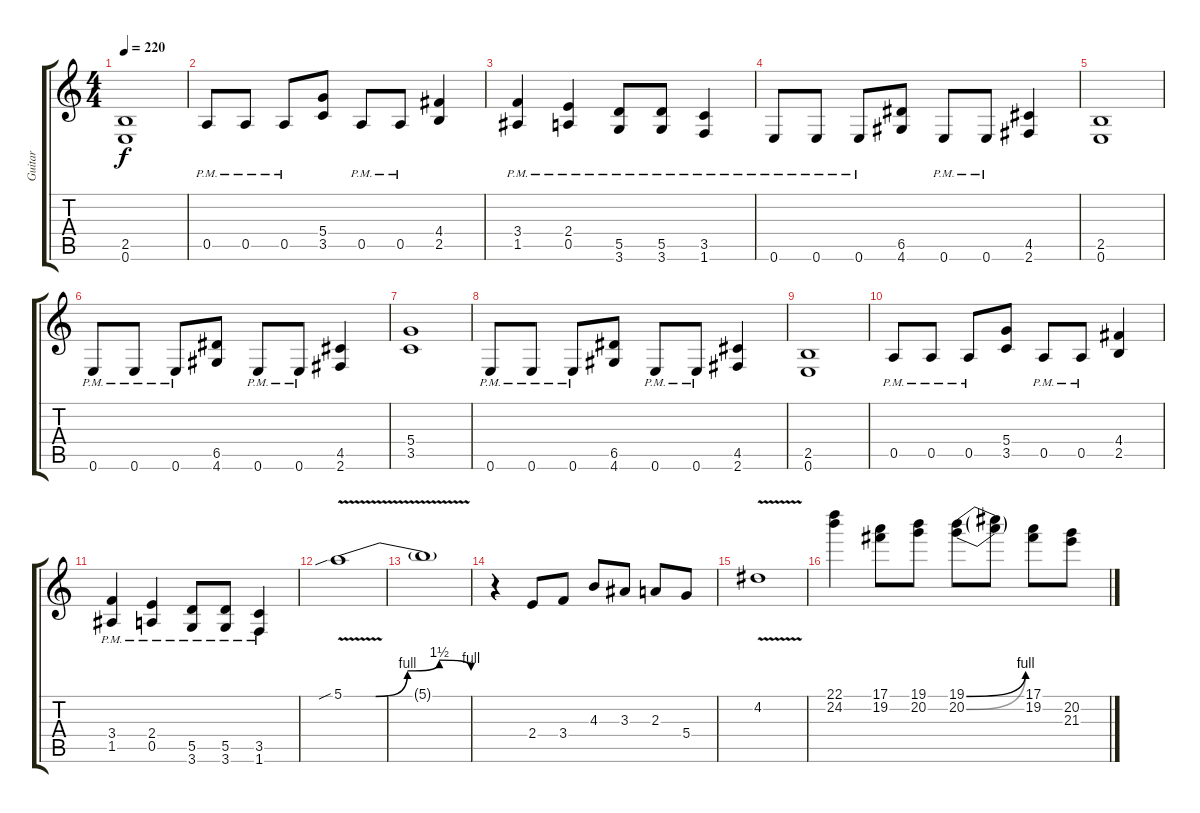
\track ("Guitar" "Guitar") {instrument distortionguitar}
\staff {score tabs}
\tuning (E4 B3 G3 D3 A2 E2) {hide}
\ts (4 4)
\tempo 220
\clef g2
\ks c
(2.5 0.6).1{dy f} |
0.5{pm}.8 0.5{pm}.8 0.5{pm}.8 (5.4 3.5).8 0.5{pm}.8 0.5{pm}.8 (4.4 2.5).4 |
(3.4{pm} 1.5{pm}).4 (2.4{pm} 0.5{pm}).4 (5.5{pm} 3.6{pm}).8 (5.5{pm} 3.6{pm}).8 (3.5{pm} 1.6{pm}).4 |
0.6{pm}.8 0.6{pm}.8 0.6{pm}.8 (6.5 4.6).8 0.6{pm}.8 0.6{pm}.8 (4.5 2.6).4 |
(2.5 0.6).1 |
0.6{pm}.8 0.6{pm}.8 0.6{pm}.8 (6.5 4.6).8 0.6{pm}.8 0.6{pm}.8 (4.5 2.6).4 |
(5.4 3.5).1 |
0.6{pm}.8 0.6{pm}.8 0.6{pm}.8 (6.5 4.6).8 0.6{pm}.8 0.6{pm}.8 (4.5 2.6).4 |
(2.5 0.6).1 |
0.5{pm}.8 0.5{pm}.8 0.5{pm}.8 (5.4 3.5).8 0.5{pm}.8 0.5{pm}.8 (4.4 2.5).4 |
(3.4{pm} 1.5{pm}).4 (2.4{pm} 0.5{pm}).4 (5.5{pm} 3.6{pm}).8 (5.5{pm} 3.6{pm}).8 (3.5{pm} 1.6{pm}).4 |
5.1{be (custom 0 0 15 0 30 4 45 6 60 4) v sib}.1{instrument overdrivenguitar} |
5.1{t}.1 |
r.4 2.4.8 3.4.8 4.3.8 3.3.8 2.3.8 5.4.8 |
4.2{v}.1 |
(22.1 24.2).4 (17.1 19.2).8 (19.1 20.2).8 (19.1{be (bend 0 0 60 4)} 20.2{be (bend 0 0 60 4)}).8 (19.1{t} 20.2{t}).8 (17.1 19.2).8 (20.2 21.3).8
